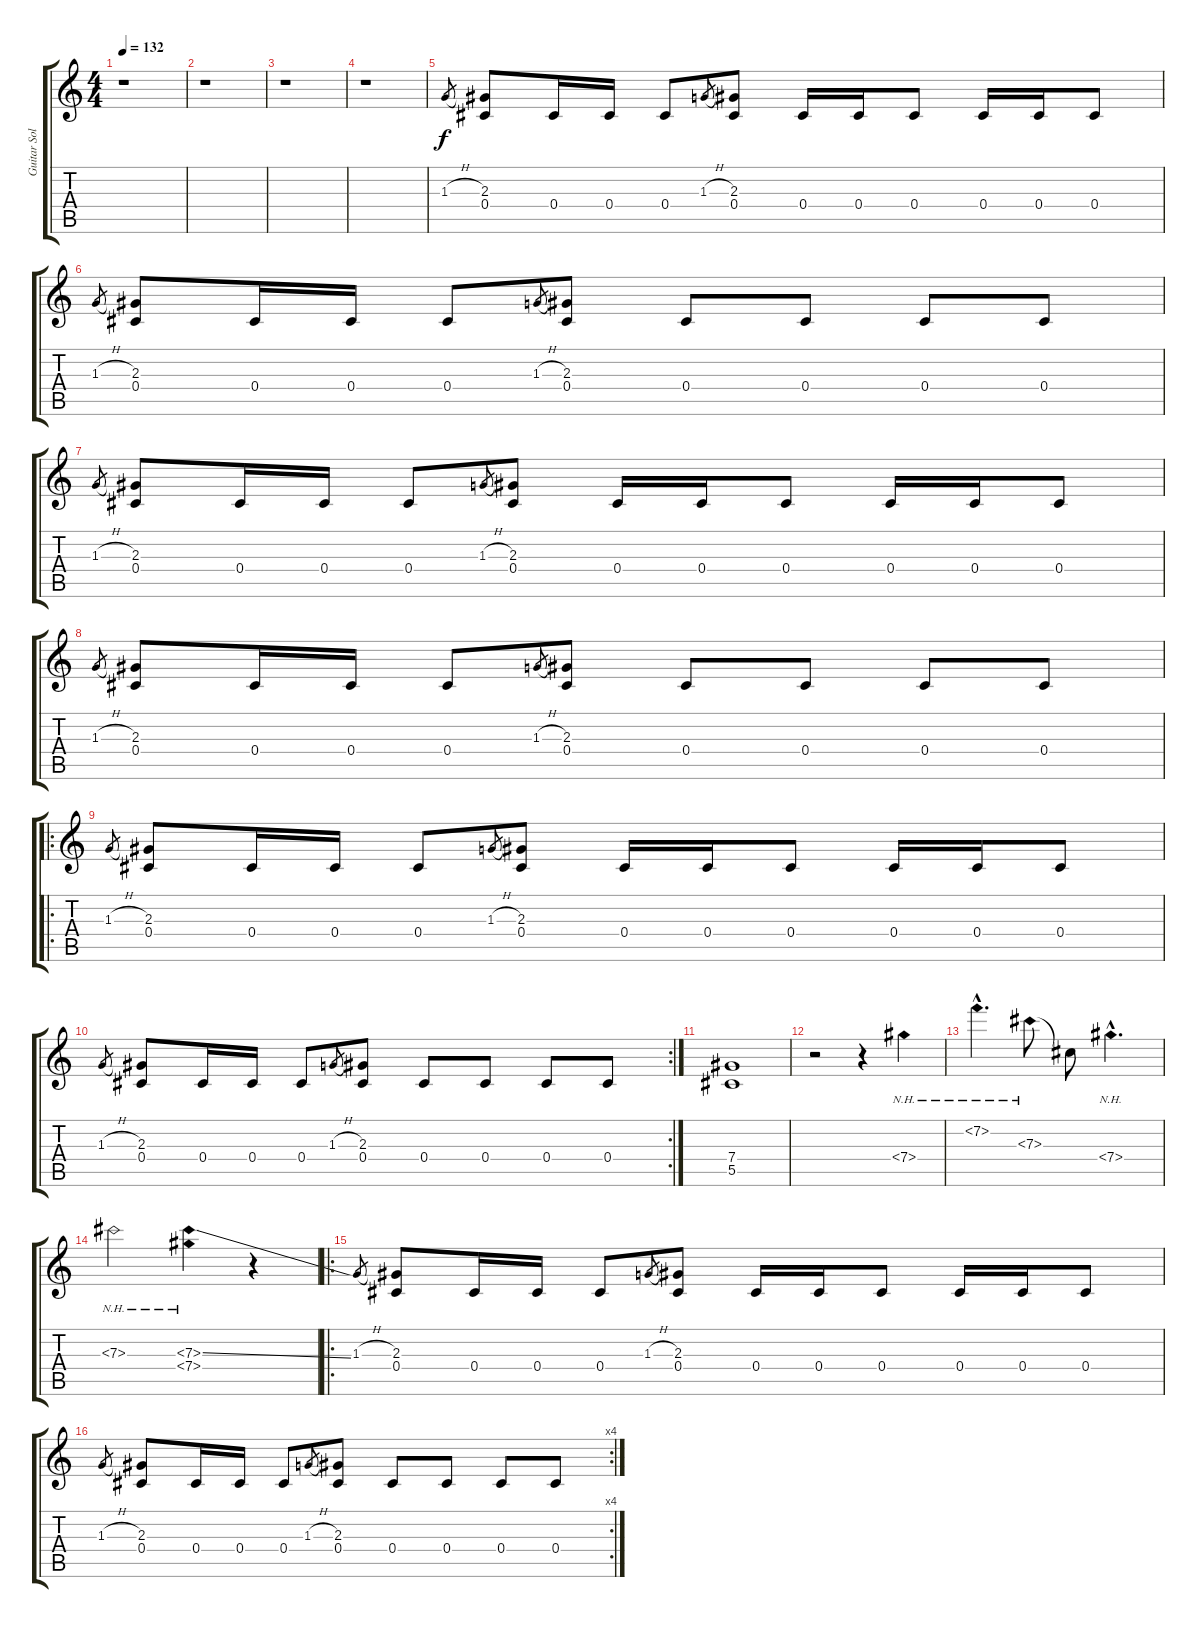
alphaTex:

\track ("Guitar Solo" "Guitar Sol") {instrument distortionguitar}
\staff {score tabs}
\tuning (Eb4 Bb3 Gb3 Db3 Ab2 Eb2) {hide}
\ts (4 4)
\tempo 132
\clef g2
\ks c
r.1{dy f instrument distortionguitar} |
r.1 |
r.1 |
r.1 |
1.3{h}.8{gr} (2.3 0.4).8 0.4.16 0.4.16 0.4.8 1.3{h}.8{gr} (2.3 0.4).8 0.4.16 0.4.16 0.4.8 0.4.16 0.4.16 0.4.8 |
1.3{h}.8{gr} (2.3 0.4).8 0.4.16 0.4.16 0.4.8 1.3{h}.8{gr} (2.3 0.4).8 0.4.8 0.4.8 0.4.8 0.4.8 |
1.3{h}.8{gr} (2.3 0.4).8 0.4.16 0.4.16 0.4.8 1.3{h}.8{gr} (2.3 0.4).8 0.4.16 0.4.16 0.4.8 0.4.16 0.4.16 0.4.8 |
1.3{h}.8{gr} (2.3 0.4).8 0.4.16 0.4.16 0.4.8 1.3{h}.8{gr} (2.3 0.4).8 0.4.8 0.4.8 0.4.8 0.4.8 |
\ro
1.3{h}.8{gr} (2.3 0.4).8 0.4.16 0.4.16 0.4.8 1.3{h}.8{gr} (2.3 0.4).8 0.4.16 0.4.16 0.4.8 0.4.16 0.4.16 0.4.8 |
\rc 2
1.3{h}.8{gr} (2.3 0.4).8 0.4.16 0.4.16 0.4.8 1.3{h}.8{gr} (2.3 0.4).8 0.4.8 0.4.8 0.4.8 0.4.8 |
(7.4 5.5).1 |
r.2 r.4 7.4{nh}.4 |
7.2{nh hac}.4{d} 7.3{nh}.8 7.3{t}.8 7.4{nh hac}.4{d} |
7.3{nh}.2 (7.3{nh ss} 7.4{nh}).4 r.4 |
\ro
1.3{h}.8{gr} (2.3 0.4).8 0.4.16 0.4.16 0.4.8 1.3{h}.8{gr} (2.3 0.4).8 0.4.16 0.4.16 0.4.8 0.4.16 0.4.16 0.4.8 |
\rc 4
1.3{h}.8{gr} (2.3 0.4).8 0.4.16 0.4.16 0.4.8 1.3{h}.8{gr} (2.3 0.4).8 0.4.8 0.4.8 0.4.8 0.4.8
